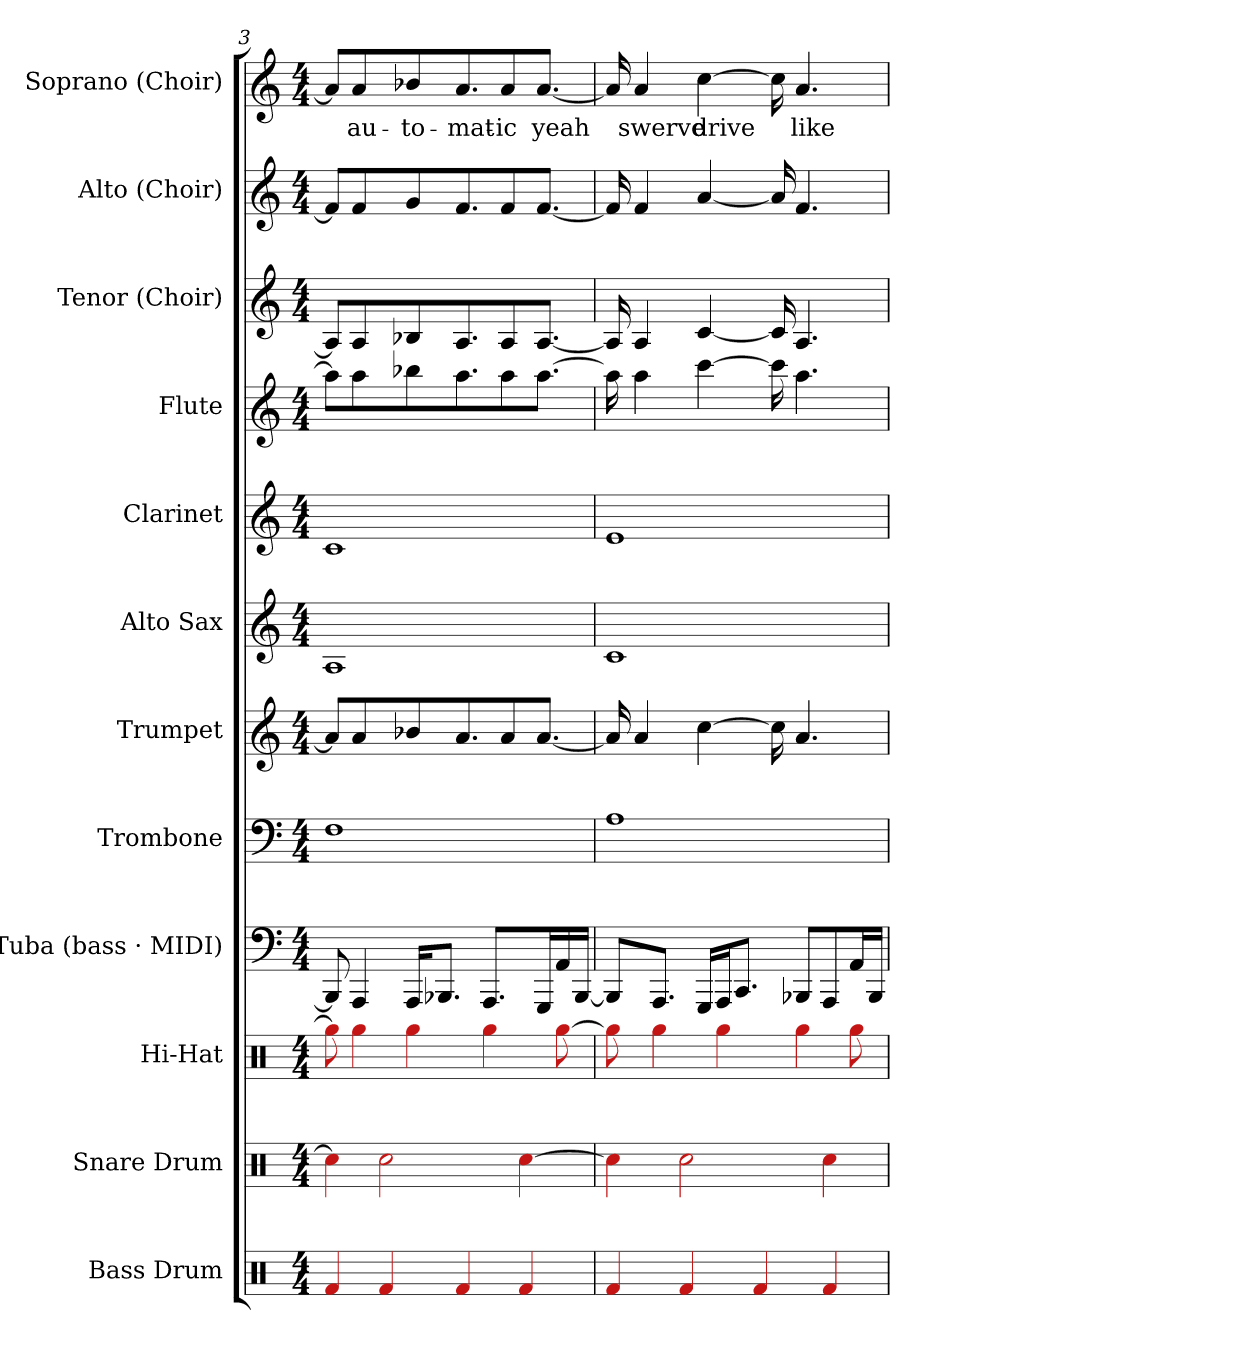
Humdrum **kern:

**kern	**kern	**kern	**kern	**kern	**kern	**kern	**kern	**kern	**kern	**kern	**kern	**text
*part12	*part11	*part10	*part9	*part8	*part7	*part6	*part5	*part4	*part3	*part2	*part1	*part1
*staff12	*staff11	*staff10	*staff9	*staff8	*staff7	*staff6	*staff5	*staff4	*staff3	*staff2	*staff1	*staff1
*I"Bass Drum	*I"Snare Drum	*I"Hi-Hat	*I"Tuba (bass · MIDI)	*I"Trombone	*I"Trumpet	*I"Alto Sax	*I"Clarinet	*I"Flute	*I"Tenor (Choir)	*I"Alto (Choir)	*I"Soprano (Choir)	*
*I'BD	*I'SD	*I'HH	*I'Tba	*I'Tbn	*I'Tpt	*I'Asx	*I'Cl	*I'Fl	*I'T	*I'A	*I'S	*
*clefX	*clefX	*clefX	*clefF4	*clefF4	*clefG2	*clefG2	*clefG2	*clefG2	*clefG2	*clefG2	*clefG2	*
*k[]	*k[]	*k[]	*k[]	*k[]	*k[]	*k[]	*k[]	*k[]	*k[]	*k[]	*k[]	*
*M4/4	*M4/4	*M4/4	*M4/4	*M4/4	*M4/4	*M4/4	*M4/4	*M4/4	*M4/4	*M4/4	*M4/4	*
=3	=3	=3	=3	=3	=3	=3	=3	=3	=3	=3	=3	=3
4f	4cc]	8gg]	8BBB-]	1F	8a]	1A	1c	8aa]	8A]	8f]	8a]	.
.	.	4gg	4AAA	.	4a	.	.	4aa	4A	4f	4a	au-
4f	2cc	.	.	.	.	.	.	.	.	.	.	.
.	.	4gg	16AAA/KL	.	8b-	.	.	8bb-	8B-	8g	8b-	-to-
.	.	.	8.BBB-/J	.	.	.	.	.	.	.	.	.
4f	.	.	.	.	8.a/L	.	.	8.aa\L	8.A/L	8.f/L	8.a/L	-mat-
.	.	4gg	8.AAA/L	.	.	.	.	.	.	.	.	.
.	.	.	.	.	8a/J	.	.	8aa\J	8A/J	8f/J	8a/J	-ic
4f	[4cc	.	.	.	.	.	.	.	.	.	.	.
.	.	.	16GGG/k	.	[8.aJ	.	.	[8.aaJ	[8.AJ	[8.fJ	[8.aJ	yeah
.	.	[8gg	16AA/L	.	.	.	.	.	.	.	.	.
.	.	.	[16BBB-/JJ	.	.	.	.	.	.	.	.	.
=4	=4	=4	=4	=4	=4	=4	=4	=4	=4	=4	=4	=4
4f	4cc]	8gg]	8BBB-/L]	1A	16a]	1c	1e	16aa]	16A]	16f]	16a]	.
.	.	.	.	.	4a	.	.	4aa	4A	4f	4a	swerve
.	.	4gg	8.AAA/J	.	.	.	.	.	.	.	.	.
4f	2cc	.	.	.	.	.	.	.	.	.	.	.
.	.	.	16GGG/KL	.	[4cc	.	.	[4ccc	[4c	[4a	[4cc	drive
.	.	4gg	16AAA/K	.	.	.	.	.	.	.	.	.
.	.	.	8.CC/J	.	.	.	.	.	.	.	.	.
4f	.	.	.	.	.	.	.	.	.	.	.	.
.	.	.	.	.	16cc]	.	.	16ccc]	16c]	16a]	16cc]	.
.	.	4gg	8BBB-/L	.	4.a	.	.	4.aa	4.A	4.f	4.a	like
4f	4cc	.	8AAA/	.	.	.	.	.	.	.	.	.
.	.	8gg	16AA/L	.	.	.	.	.	.	.	.	.
.	.	.	16BBB-/JJ	.	.	.	.	.	.	.	.	.
=	=	=	=	=	=	=	=	=	=	=	=	=
*-	*-	*-	*-	*-	*-	*-	*-	*-	*-	*-	*-	*-
